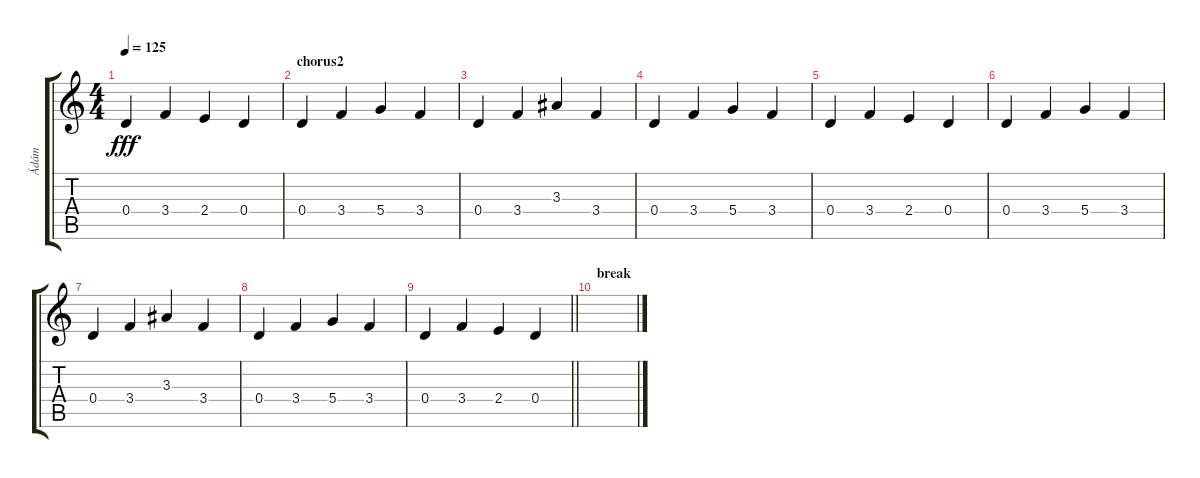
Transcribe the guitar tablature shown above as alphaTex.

\track ("Ádám" "Ádám") {instrument electricguitarclean}
\staff {score tabs}
\tuning (E4 B3 G3 D3 A2 E2) {hide}
\ts (4 4)
\tempo 125
\clef g2
\ks c
0.4.4{dy fff} 3.4.4 2.4.4 0.4.4 |
\section ("" "chorus2")
0.4.4 3.4.4 5.4.4 3.4.4 |
0.4.4 3.4.4 3.3.4 3.4.4 |
0.4.4 3.4.4 5.4.4 3.4.4 |
0.4.4 3.4.4 2.4.4 0.4.4 |
0.4.4 3.4.4 5.4.4 3.4.4 |
0.4.4 3.4.4 3.3.4 3.4.4 |
0.4.4 3.4.4 5.4.4 3.4.4 |
\barLineRight lightlight
0.4.4 3.4.4 2.4.4 0.4.4 |
\section ("" "break")
